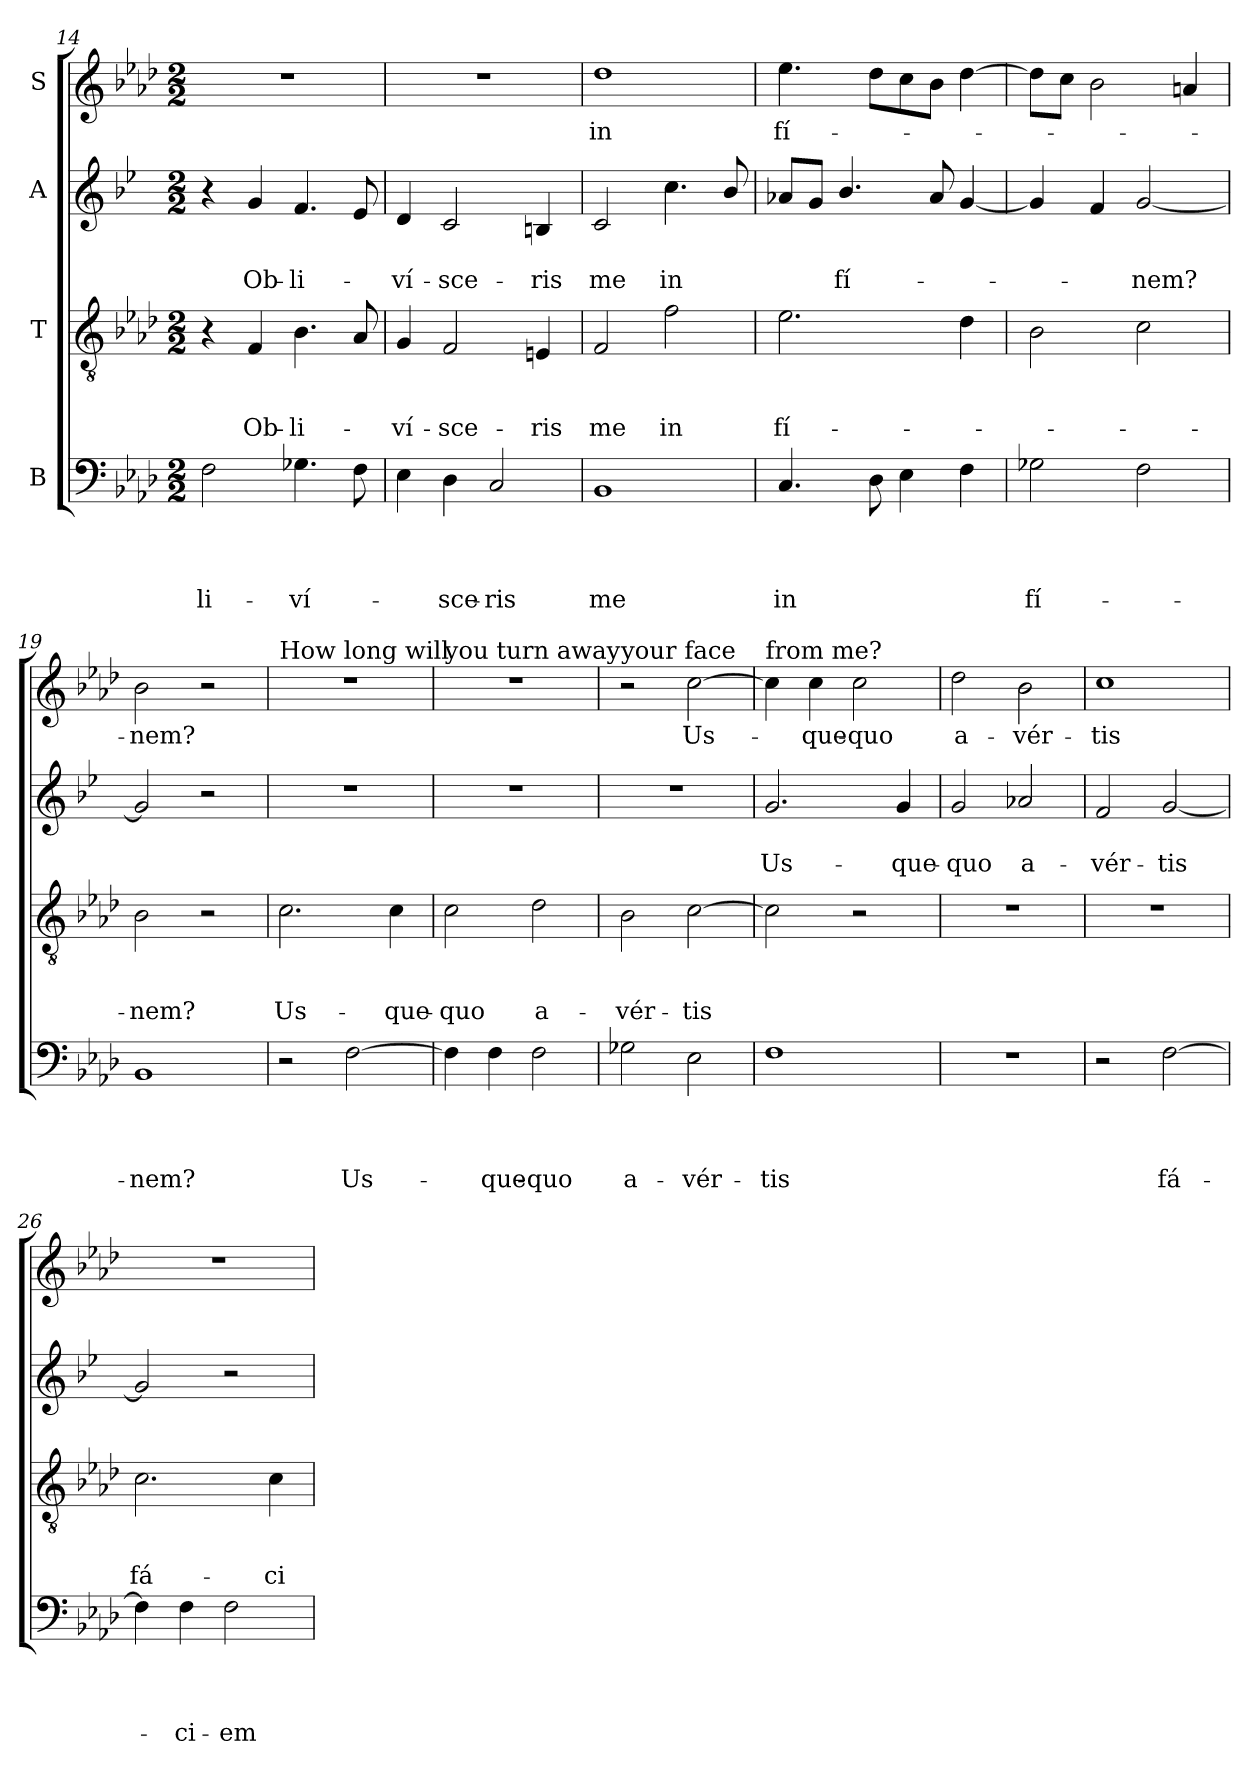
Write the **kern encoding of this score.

**kern	**text	**text	**text	**text	**kern	**text	**text	**text	**kern	**text	**text	**kern	**text
*part4	*part4	*part4	*part4	*part4	*part3	*part3	*part3	*part3	*part2	*part2	*part2	*part1	*part1
*staff4	*staff4	*staff4	*staff4	*staff4	*staff3	*staff3	*staff3	*staff3	*staff2	*staff2	*staff2	*staff1	*staff1
*I"B	*	*	*	*	*I"T	*	*	*	*I"A	*	*	*I"S	*
*clefF4	*	*	*	*	*clefGv2	*	*	*	*clefG2	*	*	*clefG2	*
*	*	*	*	*	*	*	*	*	*ITrd1c2	*	*	*	*
*k[b-e-a-d-]	*	*	*	*	*k[b-e-a-d-]	*	*	*	*k[b-e-a-d-]	*	*	*k[b-e-a-d-]	*
*A-:	*	*	*	*	*A-:	*	*	*	*A-:	*	*	*A-:	*
*M2/2	*	*	*	*	*M2/2	*	*	*	*M2/2	*	*	*M2/2	*
=14	=14	=14	=14	=14	=14	=14	=14	=14	=14	=14	=14	=14	=14
!	!	!	!	!LO:LY:b	!	!	!	!	!	!	!	!	!
2F\	.	.	.	-li-	4r	.	.	.	4r	.	.	1r	.
!	!	!	!	!	!	!	!	!LO:LY:b	!	!	!LO:LY:b	!	!
.	.	.	.	.	4F/	.	.	Ob-	4f/	.	Ob-	.	.
!	!	!	!	!LO:LY:b	!	!	!	!LO:LY:b	!	!	!LO:LY:b	!	!
4.G-\	.	.	.	-ví-	4.B-\	.	.	-li-	4.e-/	.	-li-	.	.
8F\	.	.	.	.	8A-/	.	.	.	8d-/	.	.	.	.
=15	=15	=15	=15	=15	=15	=15	=15	=15	=15	=15	=15	=15	=15
!	!	!	!	!	!	!	!	!LO:LY:b	!	!	!LO:LY:b	!	!
4E-\	.	.	.	.	4G/	.	.	-ví-	4c/	.	-ví-	1r	.
!	!	!	!	!LO:LY:b	!	!	!	!LO:LY:b	!	!	!LO:LY:b	!	!
4D-\	.	.	.	-sce-	2F/	.	.	-sce-	2B-/	.	-sce-	.	.
!	!	!	!	!LO:LY:b	!	!	!	!	!	!	!	!	!
2C/	.	.	.	-ris	.	.	.	.	.	.	.	.	.
!	!	!	!	!	!	!	!	!LO:LY:b	!	!	!LO:LY:b	!	!
.	.	.	.	.	4E/	.	.	-ris	4A/	.	-ris	.	.
=16	=16	=16	=16	=16	=16	=16	=16	=16	=16	=16	=16	=16	=16
!	!	!	!	!LO:LY:b	!	!	!	!LO:LY:b	!	!	!LO:LY:b	!	!LO:LY:b
1BB-	.	.	.	me	2F/	.	.	me	2B-/	.	me	1dd-	in
!	!	!	!	!	!	!	!	!LO:LY:b	!	!	!LO:LY:b	!	!
.	.	.	.	.	2f\	.	.	in	4.b-\	.	in	.	.
.	.	.	.	.	.	.	.	.	8a-/	.	.	.	.
=17	=17	=17	=17	=17	=17	=17	=17	=17	=17	=17	=17	=17	=17
!	!	!	!	!LO:LY:b	!	!	!	!LO:LY:b	!	!	!	!	!LO:LY:b
4.C/	.	.	.	in	2.e-\	.	.	fí-	8g-X/L	.	.	4.ee-\	fí-
.	.	.	.	.	.	.	.	.	8f/J	.	.	.	.
!	!	!	!	!	!	!	!	!	!	!	!LO:LY:b	!	!
.	.	.	.	.	.	.	.	.	4.a-/	.	fí-	.	.
8D-\	.	.	.	.	.	.	.	.	.	.	.	8dd-\L	.
4E-\	.	.	.	.	.	.	.	.	.	.	.	8cc\	.
.	.	.	.	.	.	.	.	.	8g-/	.	.	8b-\J	.
4F\	.	.	.	.	4d-\	.	.	.	[4f/	.	.	[4dd-\	.
=18	=18	=18	=18	=18	=18	=18	=18	=18	=18	=18	=18	=18	=18
!	!	!	!	!LO:LY:b	!	!	!	!	!	!	!	!	!
2G-\	.	.	.	fí-	2B-\	.	.	.	4f/]	.	.	8dd-\L]	.
.	.	.	.	.	.	.	.	.	.	.	.	8cc\J	.
.	.	.	.	.	.	.	.	.	4e-/	.	.	2b-\	.
!	!	!	!	!	!	!	!	!	!	!	!LO:LY:b	!	!
2F\	.	.	.	.	2c\	.	.	.	[2f/	.	-nem?	.	.
.	.	.	.	.	.	.	.	.	.	.	.	4a/	.
!!LO:LB:g=z
=19	=19	=19	=19	=19	=19	=19	=19	=19	=19	=19	=19	=19	=19
!	!	!	!	!LO:LY:b	!	!	!	!LO:LY:b	!	!	!	!	!LO:LY:b
1BB-	.	.	.	-nem?	2B-\	.	.	-nem?	2f/]	.	.	2b-\	-nem?
.	.	.	.	.	2r	.	.	.	2r	.	.	2r	.
=20	=20	=20	=20	=20	=20	=20	=20	=20	=20	=20	=20	=20	=20
!	!	!	!	!	!	!	!	!	!	!	!	!LO:TX:a:t=How long will	!
!	!	!	!	!	!	!	!	!LO:LY:b	!	!	!	!	!
2r	.	.	.	.	2.c\	.	.	Us-	1r	.	.	1r	.
!	!	!	!	!LO:LY:b	!	!	!	!	!	!	!	!	!
[2F\	.	.	.	Us-	.	.	.	.	.	.	.	.	.
!	!	!	!	!	!	!	!	!LO:LY:b	!	!	!	!	!
.	.	.	.	.	4c\	.	.	-que-	.	.	.	.	.
=21	=21	=21	=21	=21	=21	=21	=21	=21	=21	=21	=21	=21	=21
!	!	!	!	!	!	!	!	!	!	!	!	!LO:TX:a:t=you turn away	!
!	!	!	!	!	!	!	!	!LO:LY:b	!	!	!	!	!
4F\]	.	.	.	.	2c\	.	.	-quo	1r	.	.	1r	.
!	!	!	!	!LO:LY:b	!	!	!	!	!	!	!	!	!
4F\	.	.	.	-que-	.	.	.	.	.	.	.	.	.
!	!	!	!	!LO:LY:b	!	!	!	!LO:LY:b	!	!	!	!	!
2F\	.	.	.	-quo	2d-\	.	.	a-	.	.	.	.	.
=22	=22	=22	=22	=22	=22	=22	=22	=22	=22	=22	=22	=22	=22
!	!	!	!	!	!	!	!	!	!	!	!	!LO:TX:a:t=your face	!
!	!	!	!	!LO:LY:b	!	!	!	!LO:LY:b	!	!	!	!	!
2G-\	.	.	.	a-	2B-\	.	.	-vér-	1r	.	.	2r	.
!	!	!	!	!LO:LY:b	!	!	!	!LO:LY:b	!	!	!	!	!LO:LY:b
2E-\	.	.	.	-vér-	[2c\	.	.	-tis	.	.	.	[2cc\	Us-
=23	=23	=23	=23	=23	=23	=23	=23	=23	=23	=23	=23	=23	=23
!	!	!	!	!	!	!	!	!	!	!	!	!LO:TX:a:t=from me?	!
!	!	!	!	!LO:LY:b	!	!	!	!	!	!	!LO:LY:b	!	!
1F	.	.	.	-tis	2c\]	.	.	.	2.f/	.	Us-	4cc\]	.
!	!	!	!	!	!	!	!	!	!	!	!	!	!LO:LY:b
.	.	.	.	.	.	.	.	.	.	.	.	4cc\	-que-
!	!	!	!	!	!	!	!	!	!	!	!	!	!LO:LY:b
.	.	.	.	.	2r	.	.	.	.	.	.	2cc\	-quo
!	!	!	!	!	!	!	!	!	!	!	!LO:LY:b	!	!
.	.	.	.	.	.	.	.	.	4f/	.	-que-	.	.
=24	=24	=24	=24	=24	=24	=24	=24	=24	=24	=24	=24	=24	=24
!	!	!	!	!	!	!	!	!	!	!	!LO:LY:b	!	!LO:LY:b
1r	.	.	.	.	1r	.	.	.	2f/	.	-quo	2dd-\	a-
!	!	!	!	!	!	!	!	!	!	!	!LO:LY:b	!	!LO:LY:b
.	.	.	.	.	.	.	.	.	2g-/	.	a-	2b-\	-vér-
=25	=25	=25	=25	=25	=25	=25	=25	=25	=25	=25	=25	=25	=25
!	!	!	!	!	!	!	!	!	!	!	!LO:LY:b	!	!LO:LY:b
2r	.	.	.	.	1r	.	.	.	2e-/	.	-vér-	1cc	-tis
!	!	!	!	!LO:LY:b	!	!	!	!	!	!	!LO:LY:b	!	!
[2F\	.	.	.	fá-	.	.	.	.	[2f/	.	-tis	.	.
!!LO:PB:g=z
=26	=26	=26	=26	=26	=26	=26	=26	=26	=26	=26	=26	=26	=26
!	!	!	!	!	!	!	!	!LO:LY:b	!	!	!	!	!
4F\]	.	.	.	.	2.c\	.	.	fá-	2f/]	.	.	1r	.
!	!	!	!	!LO:LY:b	!	!	!	!	!	!	!	!	!
4F\	.	.	.	-ci-	.	.	.	.	.	.	.	.	.
!	!	!	!	!LO:LY:b	!	!	!	!	!	!	!	!	!
2F\	.	.	.	-em	.	.	.	.	2r	.	.	.	.
!	!	!	!	!	!	!	!	!LO:LY:b	!	!	!	!	!
.	.	.	.	.	4c\	.	.	-ci-	.	.	.	.	.
=	=	=	=	=	=	=	=	=	=	=	=	=	=
*-	*-	*-	*-	*-	*-	*-	*-	*-	*-	*-	*-	*-	*-
